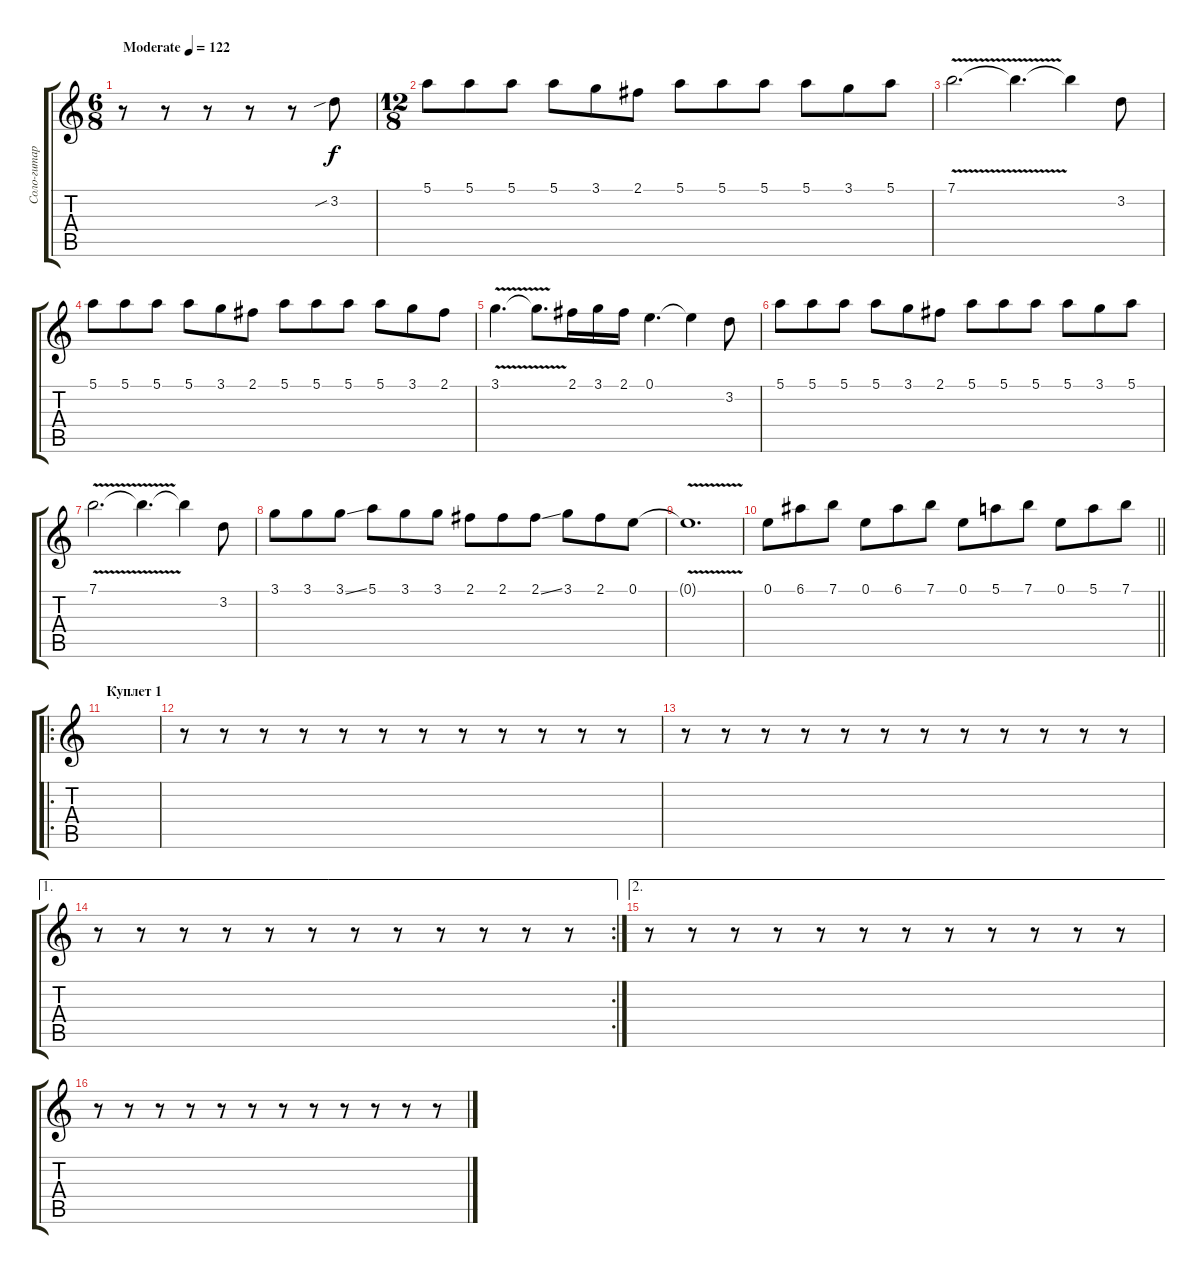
\track ("Соло-гитара" "Соло-гитар") {instrument overdrivenguitar}
\staff {score tabs}
\tuning (E4 B3 G3 D3 A2 E2) {hide}
\ts (6 8)
\tempo (122 "Moderate")
\clef g2
\ks c
r.8{dy f instrument overdrivenguitar} r.8 r.8 r.8 r.8 3.2{sib}.8 |
\ts (12 8)
5.1.8 5.1.8 5.1.8 5.1.8 3.1.8 2.1.8 5.1.8 5.1.8 5.1.8 5.1.8 3.1.8 5.1.8 |
7.1{v}.2{d} 7.1{t}.4{d} 7.1{t}.4 3.2.8 |
5.1.8 5.1.8 5.1.8 5.1.8 3.1.8 2.1.8 5.1.8 5.1.8 5.1.8 5.1.8 3.1.8 2.1.8 |
3.1{v}.4{d} 3.1{t}.8{d} 2.1.16 3.1.16 2.1.16 0.1.4{d} 0.1{t}.4 3.2.8 |
5.1.8 5.1.8 5.1.8 5.1.8 3.1.8 2.1.8 5.1.8 5.1.8 5.1.8 5.1.8 3.1.8 5.1.8 |
7.1{v}.2{d} 7.1{t}.4{d} 7.1{t}.4 3.2.8 |
3.1.8 3.1.8 3.1{ss}.8 5.1.8 3.1.8 3.1.8 2.1.8 2.1.8 2.1{ss}.8 3.1.8 2.1.8 0.1.8 |
0.1{v t}.1{d} |
\barLineRight lightlight
0.1.8 6.1.8 7.1.8 0.1.8 6.1.8 7.1.8 0.1.8 5.1.8 7.1.8 0.1.8 5.1.8 7.1.8 |
\ro
\section ("" "Куплет 1")
|
r.8 r.8 r.8 r.8 r.8 r.8 r.8 r.8 r.8 r.8 r.8 r.8 |
r.8 r.8 r.8 r.8 r.8 r.8 r.8 r.8 r.8 r.8 r.8 r.8 |
\ae 1
\rc 2
r.8 r.8 r.8 r.8 r.8 r.8 r.8 r.8 r.8 r.8 r.8 r.8 |
\ae 2
r.8 r.8 r.8 r.8 r.8 r.8 r.8 r.8 r.8 r.8 r.8 r.8 |
r.8 r.8 r.8 r.8 r.8 r.8 r.8 r.8 r.8 r.8 r.8 r.8
